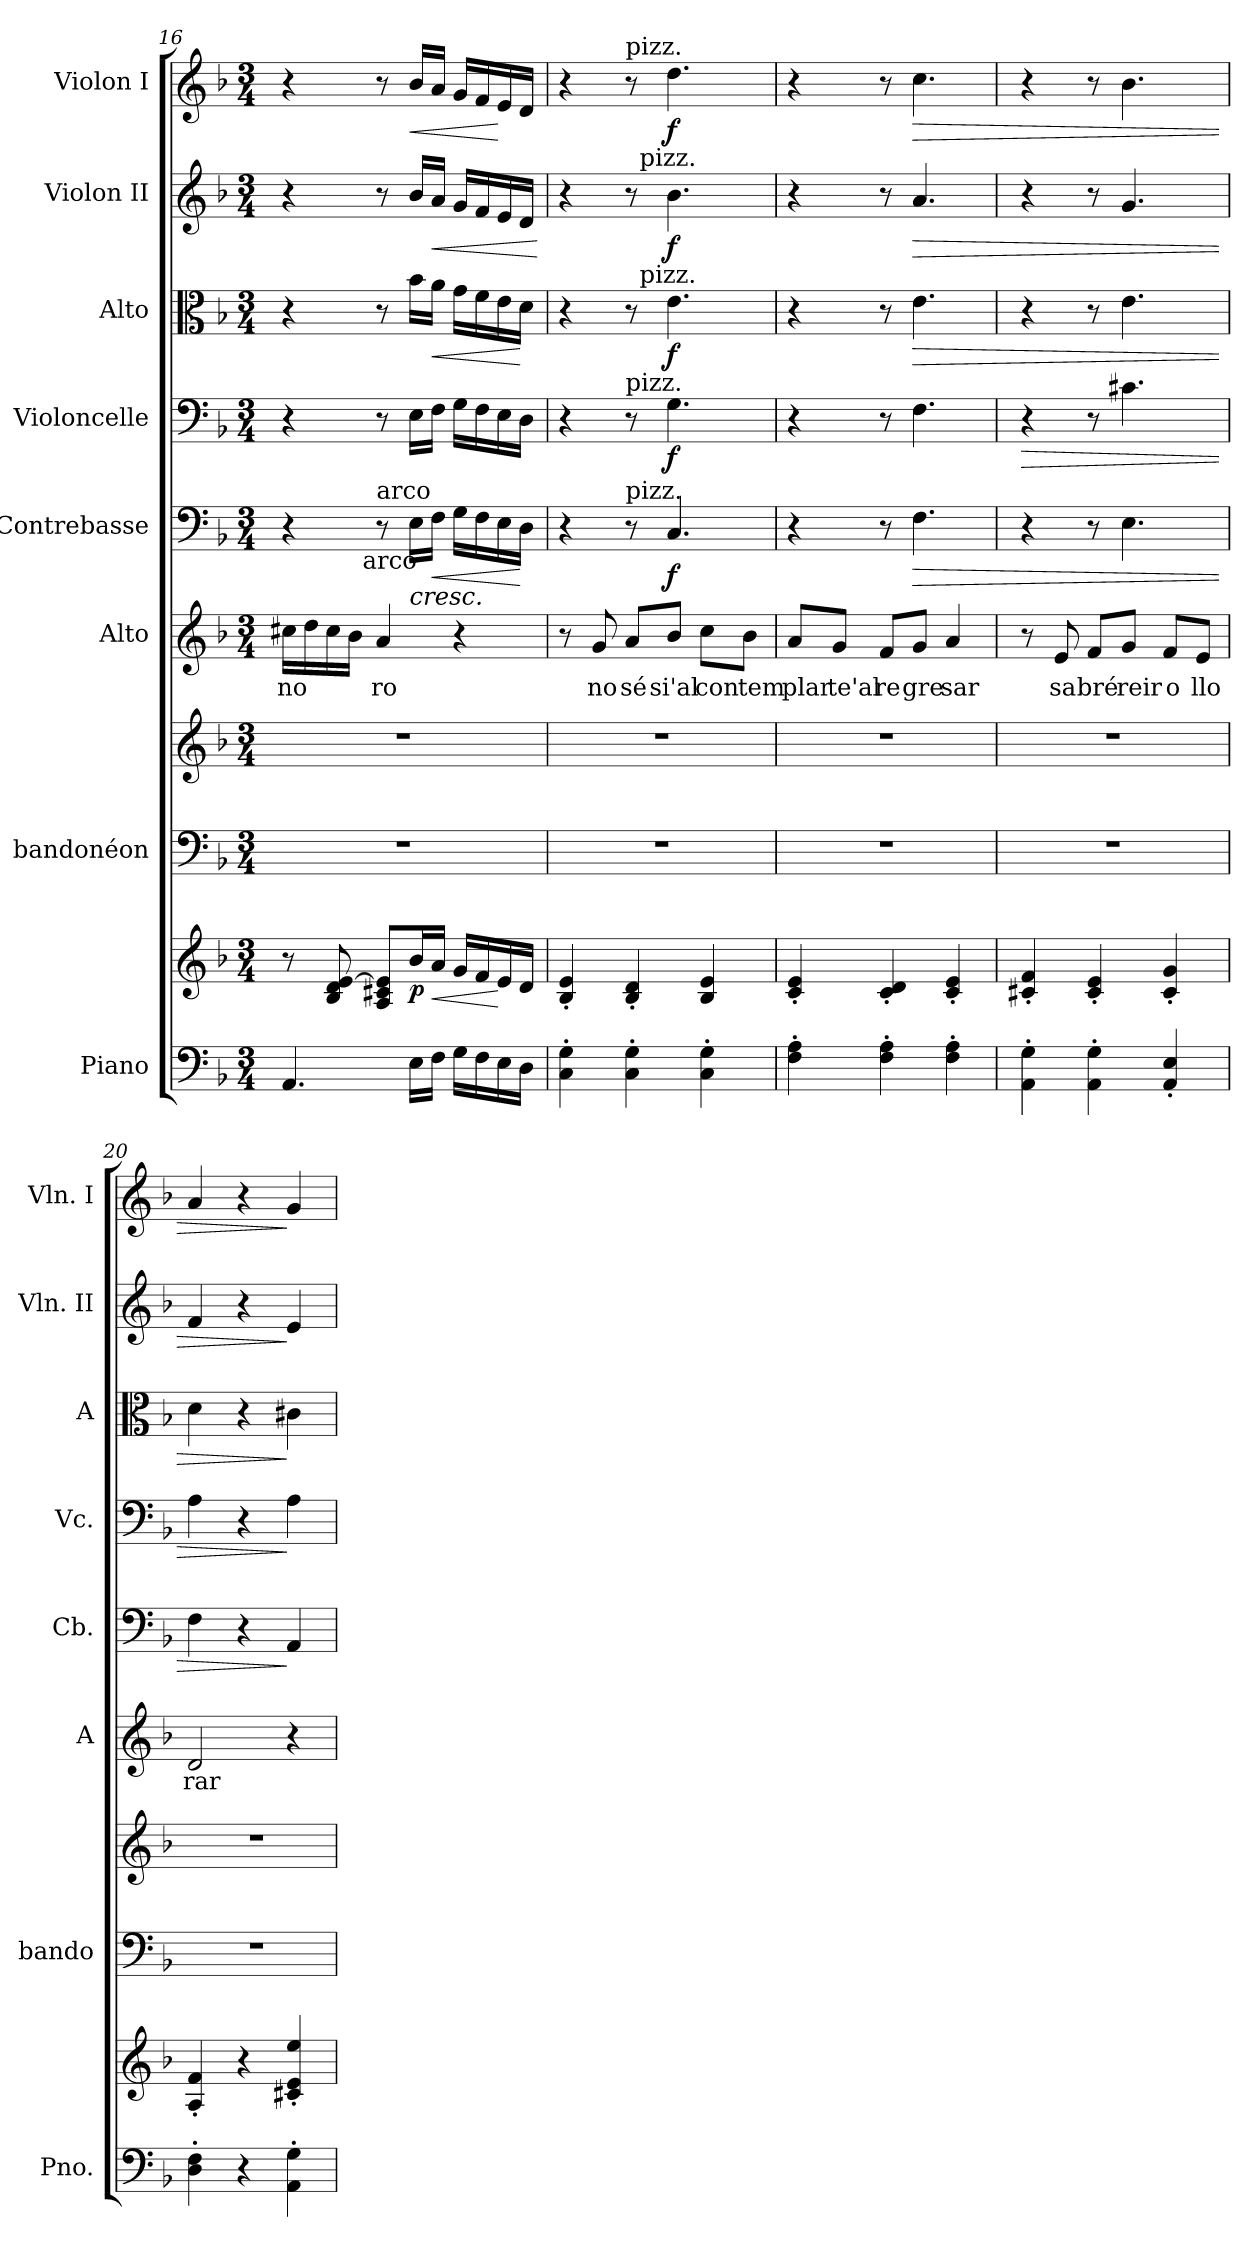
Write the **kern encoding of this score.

**kern	**kern	**dynam	**kern	**kern	**kern	**text	**kern	**dynam	**kern	**dynam	**kern	**dynam	**kern	**dynam	**kern	**dynam
*part8	*part8	*part8	*part7	*part7	*part6	*part6	*part5	*part5	*part4	*part4	*part3	*part3	*part2	*part2	*part1	*part1
*staff10	*staff9	*staff9/10	*staff8	*staff7	*staff6	*staff6	*staff5	*staff5	*staff4	*staff4	*staff3	*staff3	*staff2	*staff2	*staff1	*staff1
*I"Piano	*	*	*I"bandonéon	*	*I"Alto	*	*I"Contrebasse	*	*I"Violoncelle	*	*I"Alto	*	*I"Violon II	*	*I"Violon I	*
*I'Pno.	*	*	*I'bando	*	*I'A	*	*I'Cb.	*	*I'Vc.	*	*I'A	*	*I'Vln. II	*	*I'Vln. I	*
*clefF4	*clefG2	*	*clefF4	*clefG2	*clefG2	*	*clefF4	*	*clefF4	*	*clefC3	*	*clefG2	*	*clefG2	*
*	*	*	*	*	*	*	*ITrd7c12	*	*	*	*	*	*	*	*	*
*k[b-]	*k[b-]	*	*k[b-]	*k[b-]	*k[b-]	*	*k[b-]	*	*k[b-]	*	*k[b-]	*	*k[b-]	*	*k[b-]	*
*d:	*d:	*	*d:	*d:	*d:	*	*d:	*	*d:	*	*d:	*	*d:	*	*d:	*
*M3/4	*M3/4	*	*M3/4	*M3/4	*M3/4	*	*M3/4	*	*M3/4	*	*M3/4	*	*M3/4	*	*M3/4	*
=16	=16	=16	=16	=16	=16	=16	=16	=16	=16	=16	=16	=16	=16	=16	=16	=16
!	!	!	!	!	!	!LO:LY:b	!	!	!	!	!	!	!	!	!	!
*	*	*	*	*	*	*	*^	*	*	*	*	*	*	*	*	*
4.AA/	8r	.	2.r	2.r	16cc#X\LL	no	4r	8..ryy	.	4r	.	4r	.	4r	.	4r	.
.	.	.	.	.	16dd\	.	.	.	.	.	.	.	.	.	.	.	.
.	8B-/ 8d/ [8e/	.	.	.	16cc#\	.	.	.	.	.	.	.	.	.	.	.	.
.	.	.	.	.	16b-\JJ	.	.	.	.	.	.	.	.	.	.	.	.
!	!	!	!	!	!	!	!	!LO:TX:b:t=arco	!	!	!	!	!	!	!	!	!
.	.	.	.	.	.	.	.	2ryy	.	.	.	.	.	.	.	.	.
!	!	!	!	!	!	!	!LO:TX:a:t=arco	!	!	!	!	!	!	!	!	!	!
!	!	!	!	!	!	!LO:LY:b	!	!	!	!	!	!	!	!	!	!	!
.	8A/ 8c#X/ 8e/]L	.	.	.	4a/	ro	8r	.	.	8r	.	8r	.	8r	.	8r	.
!	!	!LO:DY:b	!	!	!	!	!	!	!LO:HP:b	!	!	!	!	!	!	!	!LO:HP:b
16E\LL	16b-/L	p	.	.	.	.	16EE\LL	.	<	16E\LL	.	16b-\LL	.	16b-/LL	.	16b-/LL	<
!	!	!LO:HP:b	!	!	!	!	!	!	!LO:HP:b	!	!	!	!LO:HP:b	!	!LO:HP:b	!	!
16F\JJ	16a/JJ	<	.	.	.	.	16FF\JJ	.	<	16F\JJ	.	16a\JJ	<	16a/JJ	<	16a/JJ	.
16G\LL	16g/LL	.	.	.	4r	.	16GG\LL	.	.	16G\LL	.	16g\LL	.	16g/LL	.	16g/LL	.
16F\	16f/	.	.	.	.	.	16FF\	.	.	16F\	.	16f\	.	16f/	.	16f/	.
16E\	16e/	[	.	.	.	.	16EE\	.	.	16E\	.	16e\	.	16e/	.	16e/	[
16D\JJ	16d/JJ	.	.	.	.	.	16DD\JJ	.	[ [	16D\JJ	.	16d\JJ	[	16d/JJ	.	16d/JJ	.
.	.	.	.	.	.	.	.	32ryy	.	.	.	.	.	.	.	.	.
.	.	.	.	.	.	.	.	.	.	.	.	.	.	.	[	.	.
*	*	*	*	*	*	*	*v	*v	*	*	*	*	*	*	*	*	*
!!LO:PB:g=z
=17	=17	=17	=17	=17	=17	=17	=17	=17	=17	=17	=17	=17	=17	=17	=17	=17
*	*	*	*	*	*	*	*	*	*	*	*^	*	*^	*	*	*
4C\'> 4G\'>	4B-/'< 4e/'<	.	2.r	2.r	8r	.	4r	.	4r	.	4r	4ryy	.	4r	4ryy	.	4r	.
!	!	!	!	!	!	!LO:LY:b	!	!	!	!	!	!	!	!	!	!	!	!
.	.	.	.	.	8g/	no	.	.	.	.	.	.	.	.	.	.	.	.
!	!	!	!	!	!	!	!	!	!	!	!	!	!	!	!	!	!LO:TX:a:t=pizz.	!
!	!	!	!	!	!	!	!	!	!LO:TX:a:t=pizz.	!	!	!	!	!	!	!	!	!
!	!	!	!	!	!	!	!LO:TX:a:t=pizz.	!	!	!	!	!	!	!	!	!	!	!
!	!	!	!	!	!	!LO:LY:b	!	!	!	!	!	!	!	!	!	!	!	!
4C\'> 4G\'>	4B-/'< 4d/'<	.	.	.	8a/L	sé	8r	.	8r	.	8r	32ryy	.	8r	32ryy	.	8r	.
!	!	!	!	!	!	!	!	!	!	!	!	!	!	!	!LO:TX:a:t=pizz.	!	!	!
!	!	!	!	!	!	!	!	!	!	!	!	!LO:TX:a:t=pizz.	!	!	!	!	!	!
.	.	.	.	.	.	.	.	.	.	.	.	4...ryy	.	.	4...ryy	.	.	.
!	!	!	!	!	!	!LO:LY:b	!	!LO:DY:b	!	!LO:DY:b	!	!	!LO:DY:b	!	!	!LO:DY:b	!	!LO:DY:b
.	.	.	.	.	8b-/J	si'al	4.CC/	f	4.G\	f	4.e\	.	f	4.b-\	.	f	4.dd\	f
!	!	!	!	!	!	!LO:LY:b	!	!	!	!	!	!	!	!	!	!	!	!
4C\'> 4G\'>	4B-/ 4e/	.	.	.	8cc\L	con	.	.	.	.	.	.	.	.	.	.	.	.
!	!	!	!	!	!	!LO:LY:b	!	!	!	!	!	!	!	!	!	!	!	!
.	.	.	.	.	8b-\J	tem	.	.	.	.	.	.	.	.	.	.	.	.
=18	=18	=18	=18	=18	=18	=18	=18	=18	=18	=18	=18	=18	=18	=18	=18	=18	=18	=18
!	!	!	!	!	!	!LO:LY:b	!	!	!	!	!	!	!	!	!	!	!	!
*	*	*	*	*	*	*	*	*	*	*	*v	*v	*	*	*	*	*	*
*	*	*	*	*	*	*	*	*	*	*	*	*	*v	*v	*	*	*
4F\'> 4A\'>	4c/'< 4e/'<	.	2.r	2.r	8a/L	plar	4r	.	4r	.	4r	.	4r	.	4r	.
!	!	!	!	!	!	!LO:LY:b	!	!	!	!	!	!	!	!	!	!
.	.	.	.	.	8g/J	te'al	.	.	.	.	.	.	.	.	.	.
!	!	!	!	!	!	!LO:LY:b	!	!	!	!	!	!	!	!	!	!
4F\'> 4A\'>	4c/'< 4d/'<	.	.	.	8f/L	re	8r	.	8r	.	8r	.	8r	.	8r	.
!	!	!	!	!	!	!LO:LY:b	!	!LO:HP:b	!	!	!	!LO:HP:b	!	!LO:HP:b	!	!LO:HP:b
.	.	.	.	.	8g/J	gre	4.FF\	>	4.F\	.	4.e\	>	4.a/	>	4.cc\	>
!	!	!	!	!	!	!LO:LY:b	!	!	!	!	!	!	!	!	!	!
4F\'> 4A\'>	4c/'< 4e/'<	.	.	.	4a/	sar	.	.	.	.	.	.	.	.	.	.
=19	=19	=19	=19	=19	=19	=19	=19	=19	=19	=19	=19	=19	=19	=19	=19	=19
!	!	!	!	!	!	!	!	!	!	!LO:HP:b	!	!	!	!	!	!
4AA\'> 4G\'>	4c#X/'< 4f/'<	.	2.r	2.r	8r	.	4r	.	4r	>	4r	.	4r	.	4r	.
!	!	!	!	!	!	!LO:LY:b	!	!	!	!	!	!	!	!	!	!
.	.	.	.	.	8e/	sa	.	.	.	.	.	.	.	.	.	.
!	!	!	!	!	!	!LO:LY:b	!	!	!	!	!	!	!	!	!	!
4AA\'> 4G\'>	4c#/'< 4e/'<	.	.	.	8f/L	bré	8r	.	8r	.	8r	.	8r	.	8r	.
!	!	!	!	!	!	!LO:LY:b	!	!	!	!	!	!	!	!	!	!
.	.	.	.	.	8g/J	reir	4.EE\	.	4.c#X\	.	4.e\	.	4.g/	.	4.b-\	.
!	!	!	!	!	!	!LO:LY:b	!	!	!	!	!	!	!	!	!	!
4AA/'< 4E/'<	4c#/'< 4g/'<	.	.	.	8f/L	o	.	.	.	.	.	.	.	.	.	.
!	!	!	!	!	!	!LO:LY:b	!	!	!	!	!	!	!	!	!	!
.	.	.	.	.	8e/J	llo	.	.	.	.	.	.	.	.	.	.
=20	=20	=20	=20	=20	=20	=20	=20	=20	=20	=20	=20	=20	=20	=20	=20	=20
!	!	!	!	!	!	!LO:LY:b	!	!	!	!	!	!	!	!	!	!
4D\'> 4F\'>	4A/'< 4f/'<	.	2.r	2.r	2d/	rar	4FF\	.	4A\	.	4d\	.	4f/	.	4a/	.
4r	4r	.	.	.	.	.	4r	.	4r	.	4r	.	4r	.	4r	.
4AA\'> 4G\'>	4c#X/'< 4e/'< 4ee/'<	.	.	.	4r	.	4AAA/	]	4A\	]	4c#X\	]	4e/	]	4g/	]
=	=	=	=	=	=	=	=	=	=	=	=	=	=	=	=	=
*-	*-	*-	*-	*-	*-	*-	*-	*-	*-	*-	*-	*-	*-	*-	*-	*-
